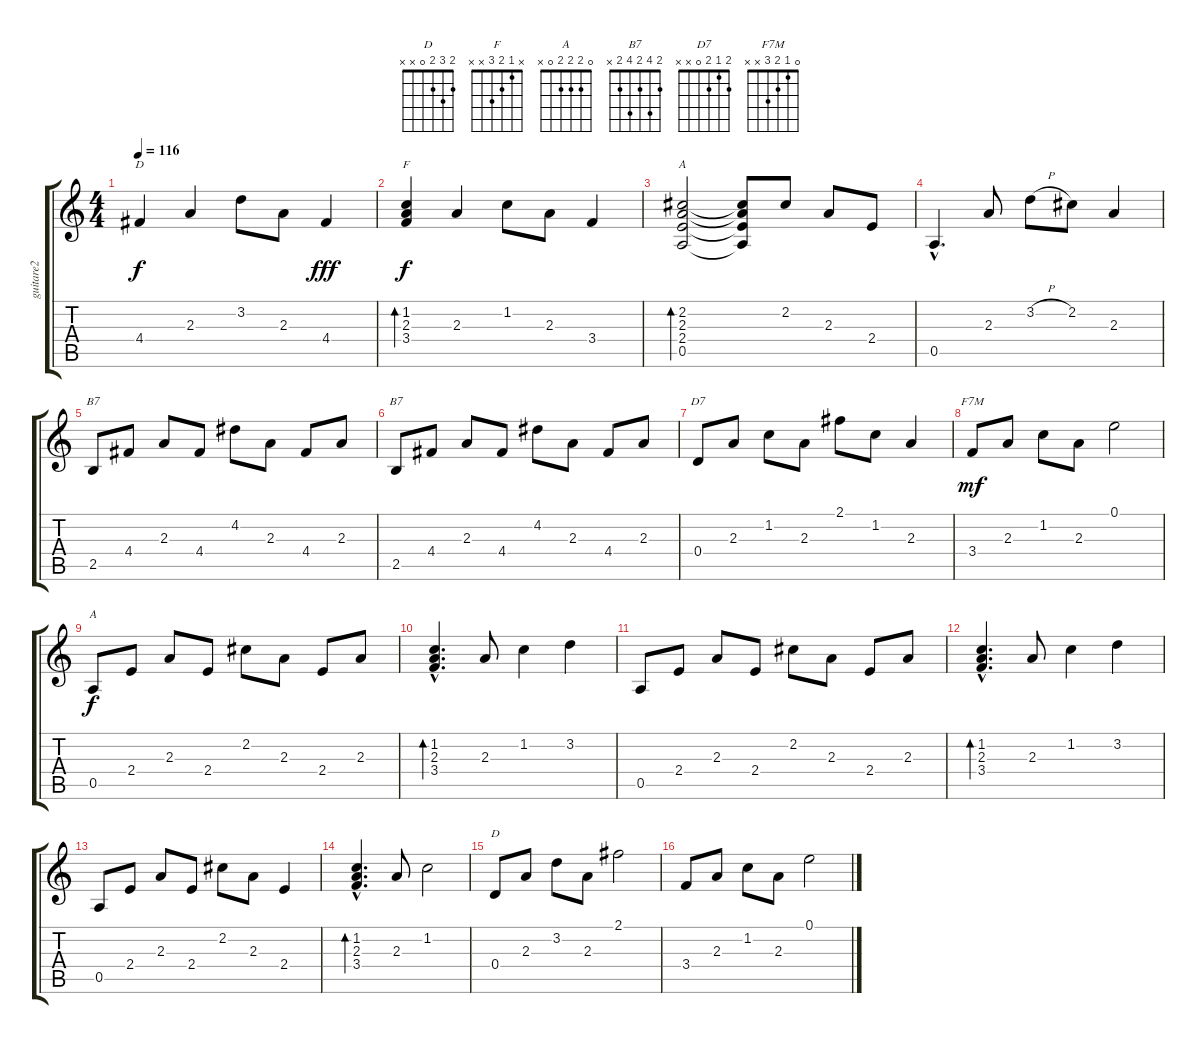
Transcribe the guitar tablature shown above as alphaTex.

\track ("guitare2" "guitare2") {instrument electricguitarjazz}
\staff {score tabs}
\tuning (E4 B3 G3 D3 A2 E2) {hide}
\chord ("D" x 3 2 4 x x)
\chord ("F" x 1 2 3 x x)
\chord ("A" x 2 2 2 0 x)
\chord ("B7" x 4 2 4 2 x)
\chord ("B7" 2 4 2 4 2 x)
\chord ("D7" 2 1 2 0 x x)
\chord ("F7M" 0 1 2 3 x x)
\chord ("A" 0 2 2 2 0 x)
\chord ("D" 2 3 2 0 x x)
\ts (4 4)
\tempo 116
\clef g2
\ks c
4.4.4{ch "D" dy f} 2.3.4 3.2.8 2.3.8 4.4.4{dy fff} |
(1.2 2.3 3.4).4{bd 480 ch "F" dy f} 2.3.4 1.2.8 2.3.8 3.4.4 |
(2.2 2.3 2.4 0.5).2{bd 240 ch "A"} (2.2{t} 2.3{t} 2.4{t} 0.5{t}).8 2.2.8 2.3.8 2.4.8 |
0.5{hac}.4{d} 2.3.8 3.2{h}.8 2.2.8 2.3.4 |
2.5.8{ch "B7"} 4.4.8 2.3.8 4.4.8 4.2.8 2.3.8 4.4.8 2.3.8 |
2.5.8{ch "B7"} 4.4.8 2.3.8 4.4.8 4.2.8 2.3.8 4.4.8 2.3.8 |
0.4.8{ch "D7"} 2.3.8 1.2.8 2.3.8 2.1.8 1.2.8 2.3.4 |
3.4.8{ch "F7M" dy mf} 2.3.8 1.2.8 2.3.8 0.1.2 |
0.5.8{ch "A" dy f} 2.4.8 2.3.8 2.4.8 2.2.8 2.3.8 2.4.8 2.3.8 |
(1.2{hac} 2.3{hac} 3.4{hac}).4{d bd 240} 2.3.8 1.2.4 3.2.4 |
0.5.8 2.4.8 2.3.8 2.4.8 2.2.8 2.3.8 2.4.8 2.3.8 |
(1.2{hac} 2.3{hac} 3.4{hac}).4{d bd 240} 2.3.8 1.2.4 3.2.4 |
0.5.8 2.4.8 2.3.8 2.4.8 2.2.8 2.3.8 2.4.4 |
(1.2{hac} 2.3{hac} 3.4{hac}).4{d bd 240} 2.3.8 1.2.2 |
0.4.8{ch "D"} 2.3.8 3.2.8 2.3.8 2.1.2 |
3.4.8 2.3.8 1.2.8 2.3.8 0.1.2
